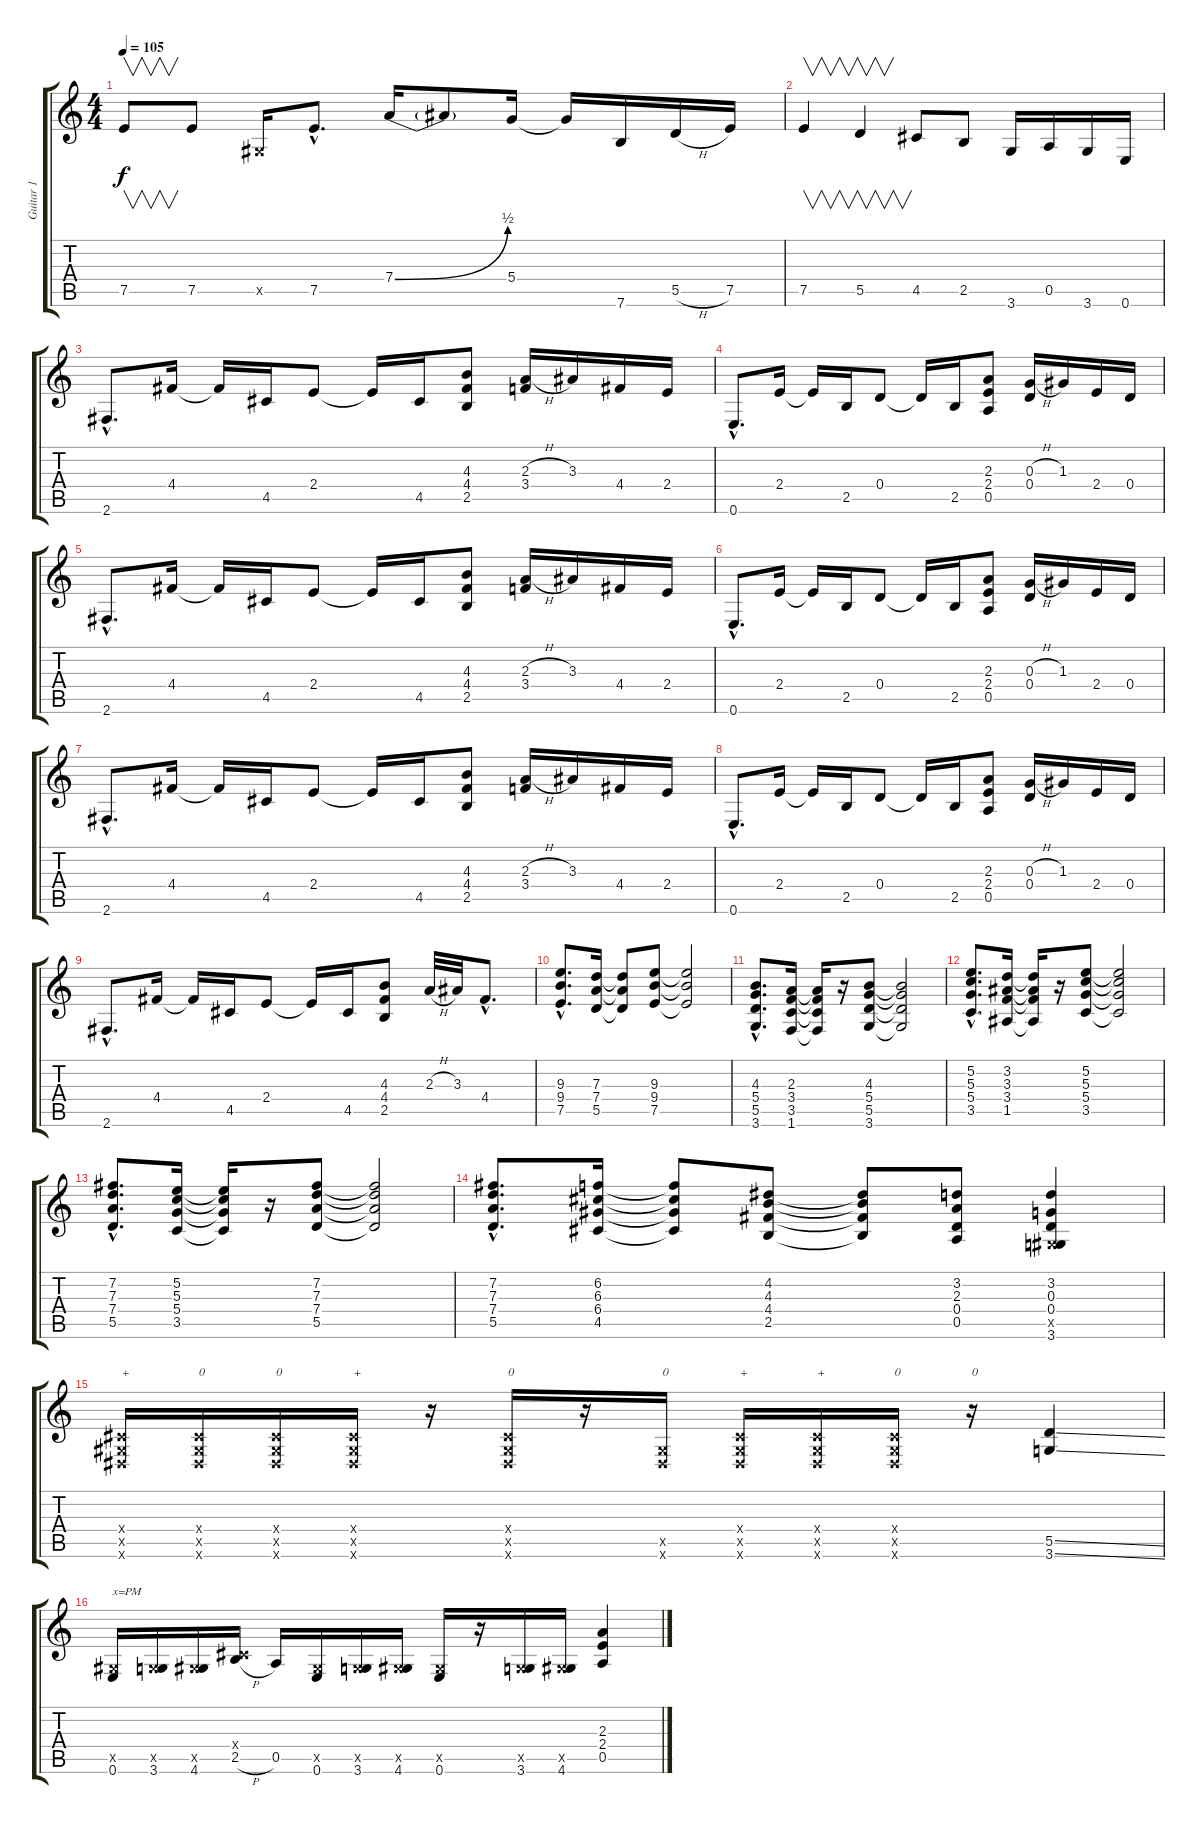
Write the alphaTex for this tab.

\track ("Guitar 1" "Guitar 1") {instrument overdrivenguitar}
\staff {score tabs}
\tuning (E4 B3 G3 D3 A2 E2) {hide}
\ts (4 4)
\tempo 105
\clef g2
\ks c
7.5.8{v dy f} 7.5.8 -1.5{x}.16 7.5{hac}.8{d} 7.4{be (bend 0 0 60 2)}.16 7.4{t}.8 5.4.16 5.4{t}.16 7.6.16 5.5{h}.16 7.5.16 |
7.5.4{v} 5.5.4{v} 4.5.8 2.5.8 3.6.16 0.5.16 3.6.16 0.6.16 |
2.6{hac}.8{d} 4.4.16 4.4{t}.16 4.5.16 2.4.8 2.4{t}.16 4.5.16 (4.3 4.4 2.5).8 (2.3{h} 3.4).16 3.3.16 4.4.16 2.4.16 |
0.6{hac}.8{d} 2.4.16 2.4{t}.16 2.5.16 0.4.8 0.4{t}.16 2.5.16 (2.3 2.4 0.5).8 (0.3{h} 0.4).16 1.3.16 2.4.16 0.4.16 |
2.6{hac}.8{d} 4.4.16 4.4{t}.16 4.5.16 2.4.8 2.4{t}.16 4.5.16 (4.3 4.4 2.5).8 (2.3{h} 3.4).16 3.3.16 4.4.16 2.4.16 |
0.6{hac}.8{d} 2.4.16 2.4{t}.16 2.5.16 0.4.8 0.4{t}.16 2.5.16 (2.3 2.4 0.5).8 (0.3{h} 0.4).16 1.3.16 2.4.16 0.4.16 |
2.6{hac}.8{d} 4.4.16 4.4{t}.16 4.5.16 2.4.8 2.4{t}.16 4.5.16 (4.3 4.4 2.5).8 (2.3{h} 3.4).16 3.3.16 4.4.16 2.4.16 |
0.6{hac}.8{d} 2.4.16 2.4{t}.16 2.5.16 0.4.8 0.4{t}.16 2.5.16 (2.3 2.4 0.5).8 (0.3{h} 0.4).16 1.3.16 2.4.16 0.4.16 |
2.6{hac}.8{d} 4.4.16 4.4{t}.16 4.5.16 2.4.8 2.4{t}.16 4.5.16 (4.3 4.4 2.5).8 2.3{h}.32 3.3.32 4.4{hac}.8{d} |
(9.3{hac} 9.4{hac} 7.5{hac}).8{d} (7.3 7.4 5.5).16 (7.3{t} 7.4{t} 5.5{t}).8 (9.3 9.4 7.5).8 (9.3{t} 9.4{t} 7.5{t}).2 |
(4.3{hac} 5.4{hac} 5.5{hac} 3.6{hac}).8{d} (2.3 3.4 3.5 1.6).16 (2.3{t} 3.4{t} 3.5{t} 1.6{t}).16 r.16 (4.3 5.4 5.5 3.6).8 (4.3{t} 5.4{t} 5.5{t} 3.6{t}).2 |
(5.2{hac} 5.3{hac} 5.4{hac} 3.5{hac}).8{d} (3.2 3.3 3.4 1.5).16 (3.2{t} 3.3{t} 3.4{t} 1.5{t}).16 r.16 (5.2 5.3 5.4 3.5).8 (5.2{t} 5.3{t} 5.4{t} 3.5{t}).2 |
(7.2{hac} 7.3{hac} 7.4{hac} 5.5{hac}).8{d} (5.2 5.3 5.4 3.5).16 (5.2{t} 5.3{t} 5.4{t} 3.5{t}).16 r.16 (7.2 7.3 7.4 5.5).8 (7.2{t} 7.3{t} 7.4{t} 5.5{t}).2 |
(7.2{hac} 7.3{hac} 7.4{hac} 5.5{hac}).8{d} (6.2 6.3 6.4 4.5).16 (6.2{t} 6.3{t} 6.4{t} 4.5{t}).8 (4.2 4.3 4.4 2.5).8 (4.2{t} 4.3{t} 4.4{t} 2.5{t}).8 (3.2 2.3 0.4 0.5).8 (3.2 0.3 0.4 -1.5{x} 3.6).4 |
(-1.4{x} -1.5{x} -1.6{x}).16{txt "+"} (-1.4{x} -1.5{x} -1.6{x}).16{txt "0"} (-1.4{x} -1.5{x} -1.6{x}).16{txt "0"} (-1.4{x} -1.5{x} -1.6{x}).16{txt "+"} r.16 (-1.4{x} -1.5{x} -1.6{x}).16{txt "0"} r.16 (-1.5{x} -1.6{x}).16{txt "0"} (-1.4{x} -1.5{x} -1.6{x}).16{txt "+"} (-1.4{x} -1.5{x} -1.6{x}).16{txt "+"} (-1.4{x} -1.5{x} -1.6{x}).16{txt "0"} r.16{txt "0"} (5.5{ss} 3.6{ss}).4 |
(-1.5{x} 0.6).16{txt "x=PM"} (-1.5{x} 3.6).16 (-1.5{x} 4.6).16 (-1.4{x} 2.5{h}).16 0.5.16 (-1.5{x} 0.6).16 (-1.5{x} 3.6).16 (-1.5{x} 4.6).16 (-1.5{x} 0.6).16 r.16 (-1.5{x} 3.6).16 (-1.5{x} 4.6).16 (2.3 2.4 0.5).4
